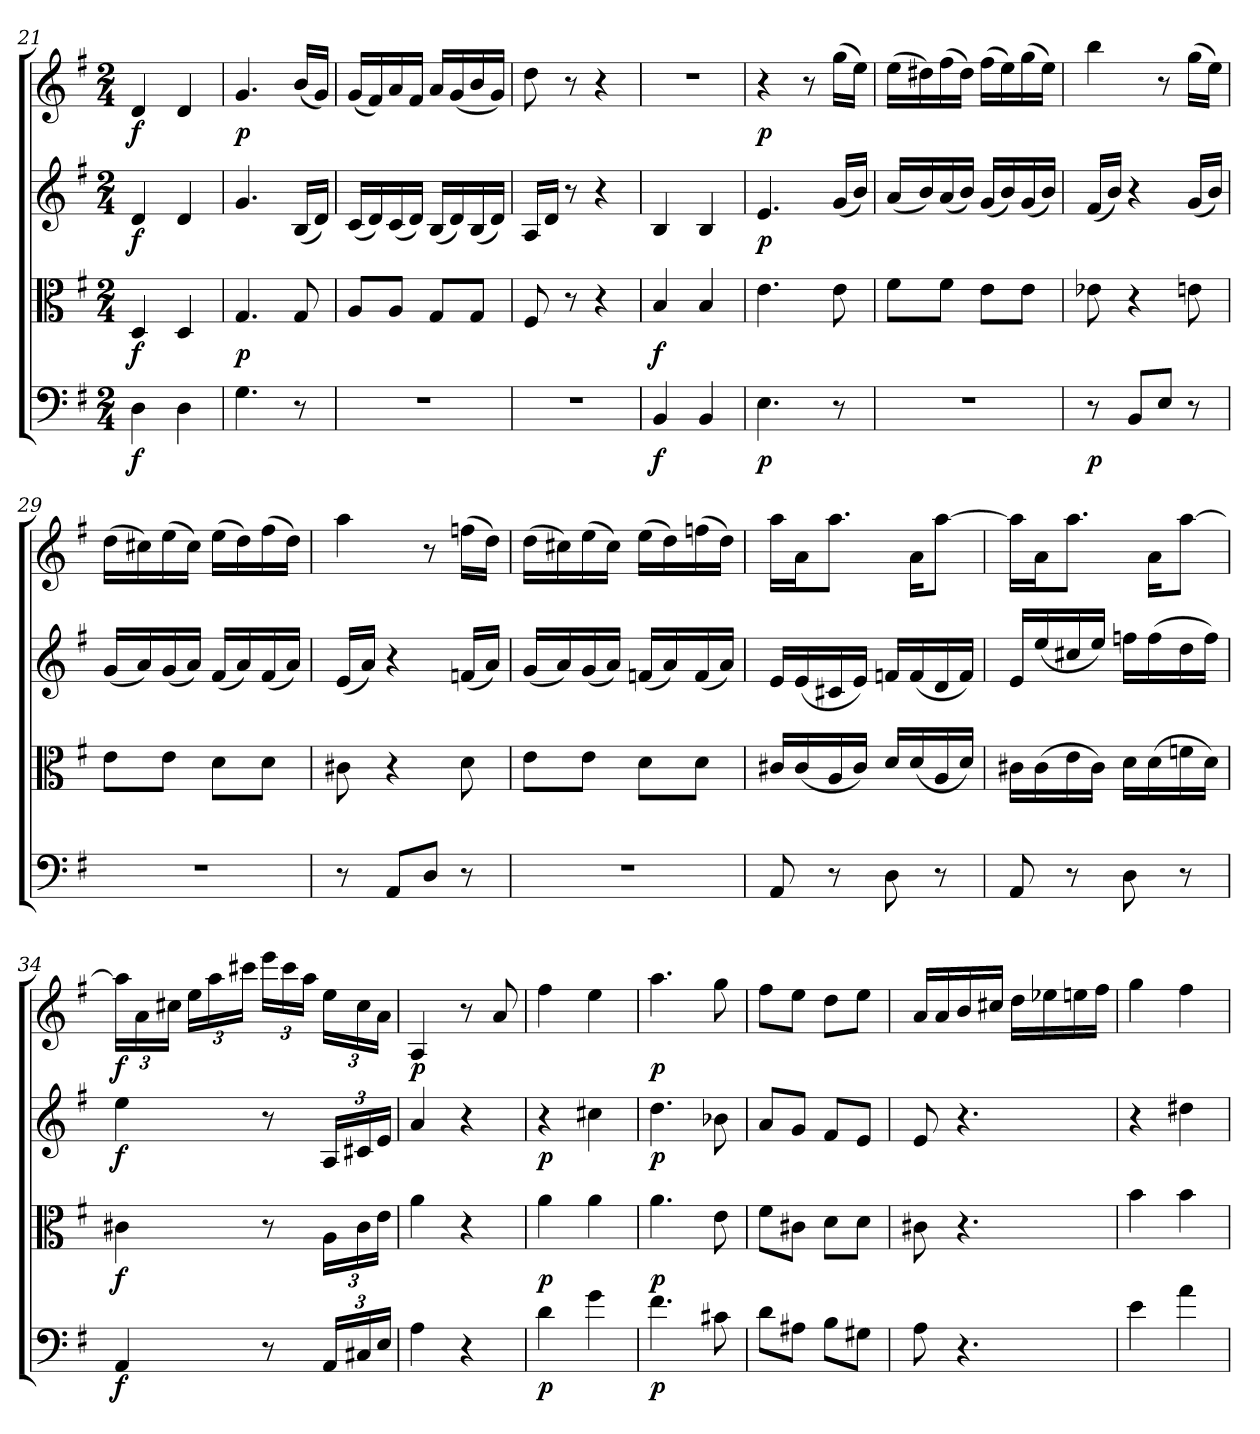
**kern	**dynam	**kern	**dynam	**kern	**dynam	**kern	**dynam
*part4	*part4	*part3	*part3	*part2	*part2	*part1	*part1
*staff4	*staff4	*staff3	*staff3	*staff2	*staff2	*staff1	*staff1
*clefF4	*	*clefC3	*	*clefG2	*	*clefG2	*
*k[f#]	*	*k[f#]	*	*k[f#]	*	*k[f#]	*
*M2/4	*	*M2/4	*	*M2/4	*	*M2/4	*
=21	=21	=21	=21	=21	=21	=21	=21
4D\	f	4D/	f	4d/	f	4d/	f
4D\	.	4D/	.	4d/	.	4d/	.
=22	=22	=22	=22	=22	=22	=22	=22
4.G\	.	4.G/	p	4.g/	.	4.g/	p
8r	.	8G/	.	(16B/LL	.	(16b/LL	.
.	.	.	.	16d/JJ)	.	16g/JJ)	.
=23	=23	=23	=23	=23	=23	=23	=23
2r	.	8A/L	.	(16c/LL	.	(16g/LL	.
.	.	.	.	16d/)	.	16f#/)	.
.	.	8A/J	.	(16c/	.	16a/	.
.	.	.	.	16d/JJ)	.	16f#/JJ	.
.	.	8G/L	.	(16B/LL	.	16a/LL	.
.	.	.	.	16d/)	.	(16g/	.
.	.	8G/J	.	(16B/	.	16b/	.
.	.	.	.	16d/JJ)	.	16g/JJ)	.
=24	=24	=24	=24	=24	=24	=24	=24
2r	.	8F#/	.	16A/LL	.	8dd\	.
.	.	.	.	16d/JJ	.	.	.
.	.	8r	.	8r	.	8r	.
.	.	4r	.	4r	.	4r	.
=25	=25	=25	=25	=25	=25	=25	=25
4BB/	f	4B/	f	4B/	.	2r	.
4BB/	.	4B/	.	4B/	.	.	.
=26	=26	=26	=26	=26	=26	=26	=26
4.E\	p	4.e\	.	4.e/	p	4r	p
.	.	.	.	.	.	8r	.
8r	.	8e\	.	(16g/LL	.	(16gg\LL	.
.	.	.	.	16b/JJ)	.	16ee\JJ)	.
=27	=27	=27	=27	=27	=27	=27	=27
2r	.	8f#\L	.	(16a/LL	.	(16ee\LL	.
.	.	.	.	16b/)	.	16dd#X\)	.
.	.	8f#\J	.	(16a/	.	(16ff#\	.
.	.	.	.	16b/JJ)	.	16dd#\JJ)	.
.	.	8e\L	.	(16g/LL	.	(16ff#\LL	.
.	.	.	.	16b/)	.	16ee\)	.
.	.	8e\J	.	(16g/	.	(16gg\	.
.	.	.	.	16b/JJ)	.	16ee\JJ)	.
=28	=28	=28	=28	=28	=28	=28	=28
8r	p	8e-X\	.	(16f#/LL	.	4bb\	.
.	.	.	.	16b/JJ)	.	.	.
8BB/L	.	4r	.	4r	.	.	.
8E/J	.	.	.	.	.	8r	.
8r	.	8en\	.	(16g/LL	.	(16gg\LL	.
.	.	.	.	16b/JJ)	.	16ee\JJ)	.
=29	=29	=29	=29	=29	=29	=29	=29
2r	.	8e\L	.	(16g/LL	.	(16dd\LL	.
.	.	.	.	16a/)	.	16cc#X\)	.
.	.	8e\J	.	(16g/	.	(16ee\	.
.	.	.	.	16a/JJ)	.	16cc#\JJ)	.
.	.	8d\L	.	(16f#/LL	.	(16ee\LL	.
.	.	.	.	16a/)	.	16dd\)	.
.	.	8d\J	.	(16f#/	.	(16ff#\	.
.	.	.	.	16a/JJ)	.	16dd\JJ)	.
=30	=30	=30	=30	=30	=30	=30	=30
8r	.	8c#X\	.	(16e/LL	.	4aa\	.
.	.	.	.	16a/JJ)	.	.	.
8AA/L	.	4r	.	4r	.	.	.
8D/J	.	.	.	.	.	8r	.
8r	.	8d\	.	(16fn/LL	.	(16ffn\LL	.
.	.	.	.	16a/JJ)	.	16dd\JJ)	.
=31	=31	=31	=31	=31	=31	=31	=31
2r	.	8e\L	.	(16g/LL	.	(16dd\LL	.
.	.	.	.	16a/)	.	16cc#X\)	.
.	.	8e\J	.	(16g/	.	(16ee\	.
.	.	.	.	16a/JJ)	.	16cc#\JJ)	.
.	.	8d\L	.	(16fn/LL	.	(16ee\LL	.
.	.	.	.	16a/)	.	16dd\)	.
.	.	8d\J	.	(16f/	.	(16ffn\	.
.	.	.	.	16a/JJ)	.	16dd\JJ)	.
=32	=32	=32	=32	=32	=32	=32	=32
8AA/	.	16c#X/LL	.	16e/LL	.	16aa\LL	.
.	.	(16c#/	.	(16e/	.	16a\J	.
8r	.	16A/	.	16c#X/	.	8.aa\J	.
.	.	16c#/JJ)	.	16e/JJ)	.	.	.
8D\	.	16d/LL	.	16fn/LL	.	.	.
.	.	(16d/	.	(16f/	.	16a\KL	.
8r	.	16A/	.	16d/	.	[8aa\J	.
.	.	16d/JJ)	.	16f/JJ)	.	.	.
=33	=33	=33	=33	=33	=33	=33	=33
8AA/	.	16c#X\LL	.	16e/LL	.	16aa\LL]	.
.	.	(16c#\	.	(16ee/	.	16a\J	.
8r	.	16e\	.	16cc#X/	.	8.aa\J	.
.	.	16c#\JJ)	.	16ee/JJ)	.	.	.
8D\	.	16d\LL	.	16ffn\LL	.	.	.
.	.	(16d\	.	(16ff\	.	16a\KL	.
8r	.	16fn\	.	16dd\	.	[8aa\J	.
.	.	16d\JJ)	.	16ff\JJ)	.	.	.
=34	=34	=34	=34	=34	=34	=34	=34
*	*	*	*	*	*	*Xbrackettup	*
4AA/	f	4c#X\	f	4ee\	f	24aa\LL]	f
.	.	.	.	.	.	24a\	.
.	.	.	.	.	.	24cc#X\JJ	.
.	.	.	.	.	.	24ee\LL	.
.	.	.	.	.	.	24aa\	.
.	.	.	.	.	.	24ccc#X\JJ	.
8r	.	8r	.	8r	.	24eee\LL	.
.	.	.	.	.	.	24ccc#\	.
.	.	.	.	.	.	24aa\JJ	.
*Xbrackettup	*	*Xbrackettup	*	*Xbrackettup	*	*	*
24AA/LL	.	24A\LL	.	24A/LL	.	24ee\LL	.
24C#X/	.	24c#\	.	24c#X/	.	24cc#\	.
24E/JJ	.	24e\JJ	.	24e/JJ	.	24a\JJ	.
=35	=35	=35	=35	=35	=35	=35	=35
4A\	.	4a\	.	4a/	.	4A/	p
4r	.	4r	.	4r	.	8r	.
.	.	.	.	.	.	8a/	.
=36	=36	=36	=36	=36	=36	=36	=36
4d\	p	4a\	p	4r	p	4ff#\	.
4g\	.	4a\	.	4cc#X\	.	4ee\	.
=37	=37	=37	=37	=37	=37	=37	=37
4.f#\	p	4.a\	p	4.dd\	p	4.aa\	p
8c#X\	.	8e\	.	8b-X\	.	8gg\	.
=38	=38	=38	=38	=38	=38	=38	=38
8d\L	.	8f#\L	.	8a/L	.	8ff#\L	.
8A#X\J	.	8c#X\J	.	8g/J	.	8ee\J	.
8B\L	.	8d\L	.	8f#/L	.	8dd\L	.
8G#X\J	.	8d\J	.	8e/J	.	8ee\J	.
=39	=39	=39	=39	=39	=39	=39	=39
8A\	.	8c#X\	.	8e/	.	16a/LL	.
.	.	.	.	.	.	16a/	.
4.r	.	4.r	.	4.r	.	16b/	.
.	.	.	.	.	.	16cc#X/JJ	.
.	.	.	.	.	.	16dd\LL	.
.	.	.	.	.	.	16ee-X\	.
.	.	.	.	.	.	16een\	.
.	.	.	.	.	.	16ff#\JJ	.
=40	=40	=40	=40	=40	=40	=40	=40
4e\	.	4b\	.	4r	.	4gg\	.
4a\	.	4b\	.	4dd#X\	.	4ff#\	.
=	=	=	=	=	=	=	=
*-	*-	*-	*-	*-	*-	*-	*-
